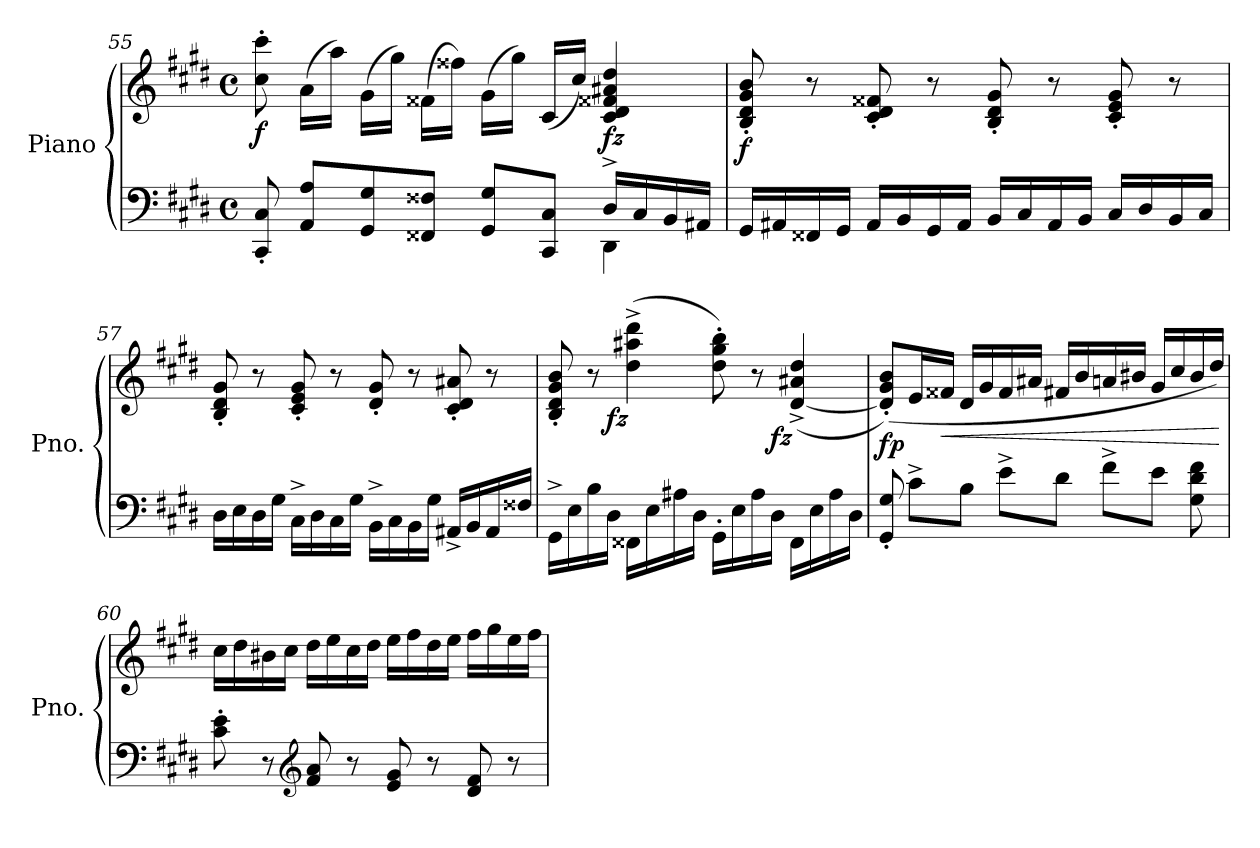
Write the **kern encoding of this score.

**kern	**kern	**dynam
*part1	*part1	*part1
*staff2	*staff1	*staff1/2
*I"Piano	*	*
*I'Pno.	*	*
!!LO:LB:g=z
*clefF4	*clefG2	*
*k[f#c#g#d#]	*k[f#c#g#d#]	*
*M4/4	*M4/4	*
*met(c)	*met(c)	*
=55	=55	=55
*^	*	*
!	!	!	!LO:DY:b
8CC#/' 8C#/'	2.ryy	8cc#\' 8ccc#\'	f
8AA/ 8A/L	.	(>16a\LL	.
.	.	16aa\JJ)	.
8GG#/ 8G#/	.	(>16g#\LL	.
.	.	16gg#\JJ)	.
8FF##X/ 8F##X/J	.	(>16f##X\LL	.
.	.	16ff##X\JJ)	.
8GG#/ 8G#/L	.	(>16g#\LL	.
.	.	16gg#\JJ)	.
8CC#/ 8C#/J	.	(<16c#/LL	.
.	.	16cc#/JJ)	.
!	!	!	!LO:DY:a=2
16D#^/LL	4DD#\	4c#/ 4d#/ 4f##X/ 4a#X/ 4dd#/	fz
16C#/	.	.	.
16BB/	.	.	.
16AA#X/JJ	.	.	.
*v	*v	*	*
=56	=56	=56
!	!	!LO:DY:b
16GG#/LL	8B/' 8d#/' 8g#/' 8b/'	f
16AA#X/	.	.
16FF##X/	8r	.
16GG#/JJ	.	.
16AA#/LL	8c#/' 8d#/' 8f##X/'	.
16BB/	.	.
16GG#/	8r	.
16AA#/JJ	.	.
16BB/LL	8B/' 8d#/' 8g#/'	.
16C#/	.	.
16AA#/	8r	.
16BB/JJ	.	.
16C#/LL	8c#/' 8e/' 8g#/'	.
16D#/	.	.
16BB/	8r	.
16C#/JJ	.	.
!!LO:LB:g=z
=57	=57	=57
16D#\LL	8B/' 8d#/' 8g#/'	.
16E\	.	.
16D#\	8r	.
16G#\JJ	.	.
16C#^\LL	8c#/' 8e/' 8g#/'	.
16D#\	.	.
16C#\	8r	.
16G#\JJ	.	.
16BB^\LL	8d#/' 8g#/'	.
16C#\	.	.
16BB\	8r	.
16G#\JJ	.	.
16AA#X^/LL	8c#/' 8d#/' 8a#X/'	.
16BB/	.	.
16AA#/	8r	.
16F##X/JJ	.	.
=58	=58	=58
*	*^	*
16GG#^\LL	8B/' 8d#/' 8g#/' 8b/'	8.ryy	.
16E\	.	.	.
16B\	8r	.	.
!	!	!	!LO:DY:b
16D#\JJ	.	2ryy	fz
16FF##X\LL	(>4dd#\^ 4aa#X\^ 4ddd#\^	.	.
16E\	.	.	.
16A#X\	.	.	.
16D#\JJ	.	.	.
16GG#'\LL	8dd#\' 8gg#\' 8bb\')	.	.
16E\	.	.	.
16A#\	8r	.	.
!	!	!	!LO:DY:b
16D#\JJ	.	4ryy	fz
16FF##\LL	(>[4d#/^ 4a#X/^ 4dd#/^	.	.
16E\	.	.	.
16A#\	.	.	.
16D#\JJ	.	16ryy	.
!!LO:LB:g=z
=59	=59	=59	=59
!	!	!	!LO:DY:b
*	*v	*v	*
8GG#/' 8G#/'	(<8d#/]' 8g#/' 8b/'L)	fp
8c#^\L	16e/L	.
!	!	!LO:HP:b
.	16f##X/JJ	<
8B\J	16d#/LL	.
.	16g#/	.
8e^\L	16f##/	.
.	16a#X/JJ	.
8d#\J	16f#/LL	.
.	16b/	.
8f#^\L	16an/	.
.	16b#X/JJ	.
8e\J	16g#/LL	.
.	16cc#/	.
8G#\ 8d#\ 8f#\	16b#/	.
.	16dd#/JJ)	.
.	.	[
=60	=60	=60
8c#\' 8e\'	16cc#\LL	.
.	16dd#\	.
8r	16b#X\	.
.	16cc#\JJ	.
*clefG2	*	*
8f#/ 8a/	16dd#\LL	.
.	16ee\	.
8r	16cc#\	.
.	16dd#\JJ	.
8e/ 8g#/	16ee\LL	.
.	16ff#\	.
8r	16dd#\	.
.	16ee\JJ	.
8d#/ 8f#/	16ff#\LL	.
.	16gg#\	.
8r	16ee\	.
.	16ff#\JJ	.
=	=	=
*-	*-	*-
